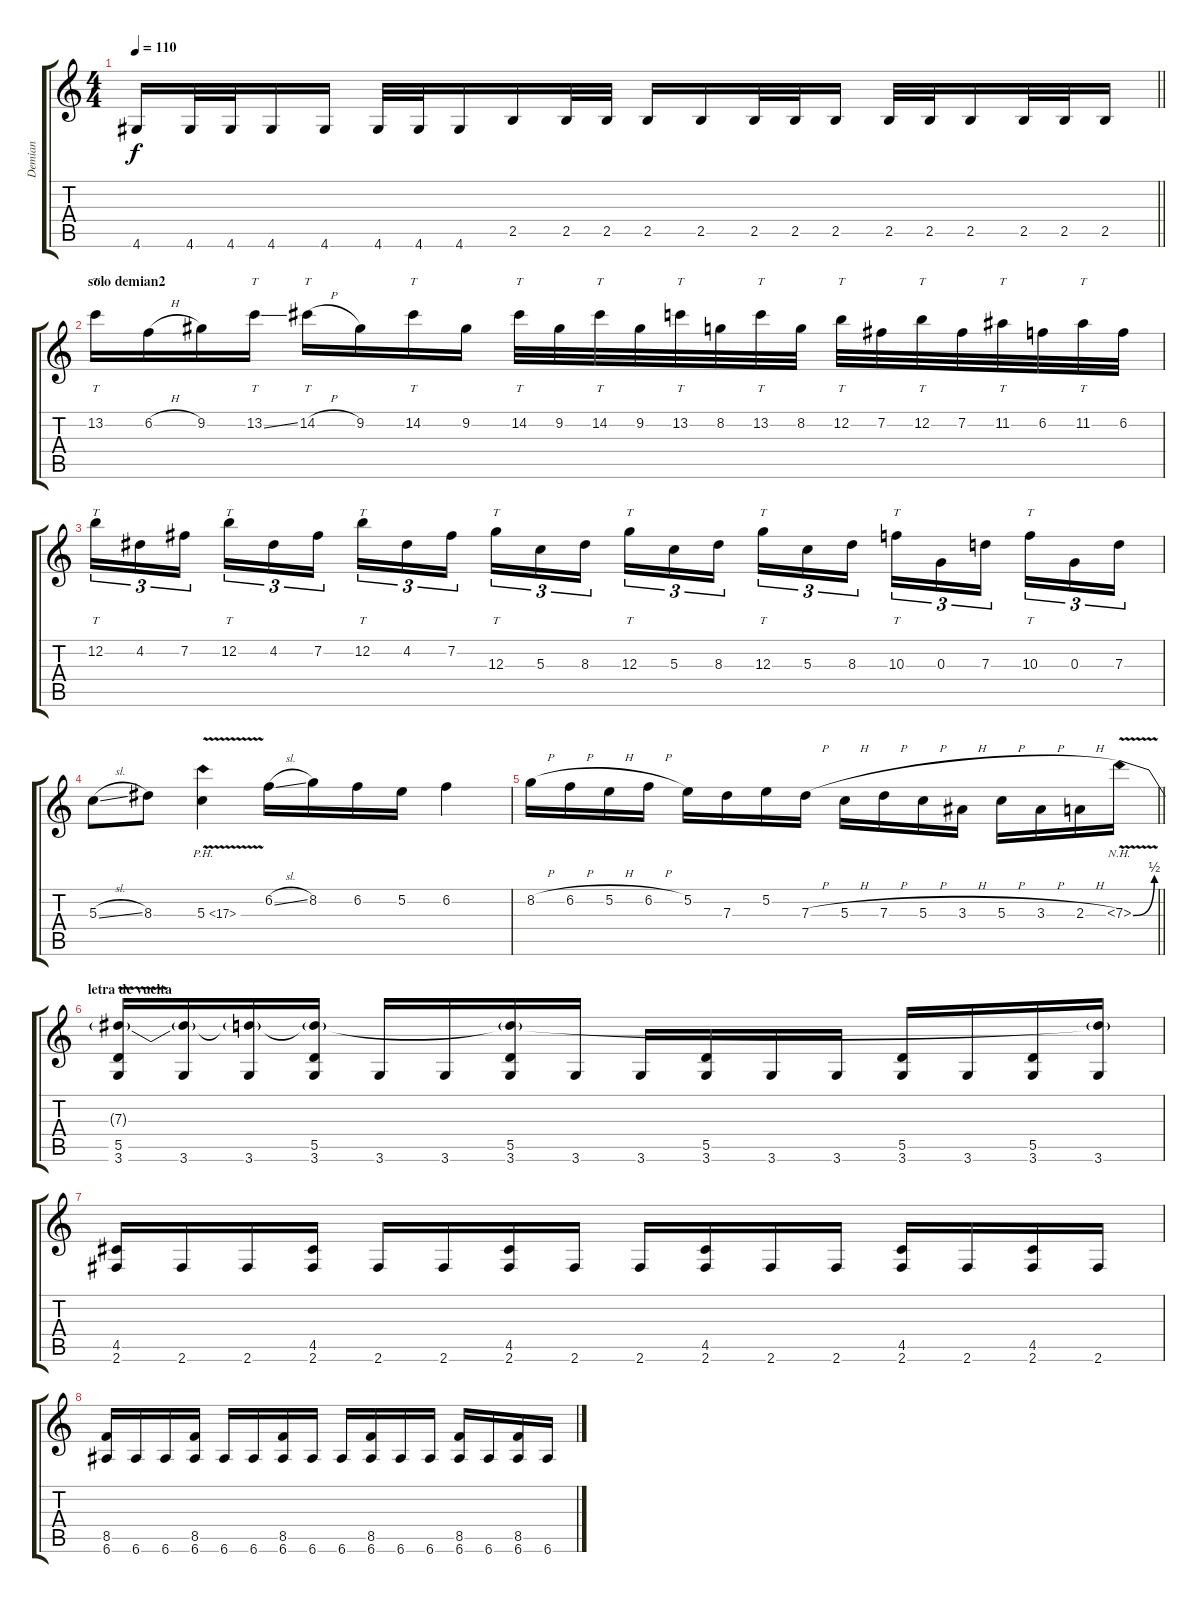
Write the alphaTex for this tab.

\track ("Demian" "Demian") {instrument overdrivenguitar}
\staff {score tabs}
\tuning (E4 B3 G3 D3 A2 E2) {hide}
\ts (4 4)
\tempo 110
\clef g2
\barLineRight lightlight
\ks c
4.6.16{dy f} 4.6.32 4.6.32 4.6.16 4.6.16 4.6.32 4.6.32 4.6.16 2.5.16 2.5.32 2.5.32 2.5.16 2.5.16 2.5.32 2.5.32 2.5.16 2.5.32 2.5.32 2.5.16 2.5.32 2.5.32 2.5.16 |
\section ("" "solo demian2")
13.2.16{tt} 6.2{h}.16 9.2.16 13.2{ss}.16{tt} 14.2{h}.16{tt} 9.2.16 14.2.16{tt} 9.2.16 14.2.32{tt} 9.2.32 14.2.32{tt} 9.2.32 13.2.32{tt} 8.2.32 13.2.32{tt} 8.2.32 12.2.32{tt} 7.2.32 12.2.32{tt} 7.2.32 11.2.32{tt} 6.2.32 11.2.32{tt} 6.2.32 |
12.2.16{tt tu (3 2)} 4.2.16{tu (3 2)} 7.2.16{tu (3 2) beam splitsecondary} 12.2.16{tt tu (3 2)} 4.2.16{tu (3 2)} 7.2.16{tu (3 2)} 12.2.16{tt tu (3 2)} 4.2.16{tu (3 2)} 7.2.16{tu (3 2) beam splitsecondary} 12.3.16{tt tu (3 2)} 5.3.16{tu (3 2)} 8.3.16{tu (3 2)} 12.3.16{tt tu (3 2)} 5.3.16{tu (3 2)} 8.3.16{tu (3 2) beam splitsecondary} 12.3.16{tt tu (3 2)} 5.3.16{tu (3 2)} 8.3.16{tu (3 2)} 10.3.16{tt tu (3 2)} 0.3.16{tu (3 2)} 7.3.16{tu (3 2) beam splitsecondary} 10.3.16{tt tu (3 2)} 0.3.16{tu (3 2)} 7.3.16{tu (3 2)} |
5.3{sl}.8 8.3.8 5.3{ph 12 v}.4 6.2{sl}.16 8.2.16 6.2.16 5.2.16 6.2.4 |
\barLineRight lightlight
8.2{h}.16 6.2{h}.16 5.2{h}.16 6.2{h}.16 5.2.16 7.3.16 5.2.16 7.3{h}.16 5.3{h}.16 7.3{h}.16 5.3{h}.16 3.3{h}.16 5.3{h}.16 3.3{h}.16 2.3{h}.16 7.3{be (bend 0 0 60 2) nh v}.16 |
\section ("" "letra de vuelta")
(7.3{t} 5.5 3.6).16 (7.3{t} 3.6).16 (7.3{t} 3.6).16 (7.3{t} 5.5 3.6).16 3.6.16 3.6.16 (7.3{t} 5.5 3.6).16 3.6.16 3.6.16 (5.5 3.6).16 3.6.16 3.6.16 (5.5 3.6).16 3.6.16 (5.5 3.6).16 (7.3{t} 3.6).16 |
(4.5 2.6).16 2.6.16 2.6.16 (4.5 2.6).16 2.6.16 2.6.16 (4.5 2.6).16 2.6.16 2.6.16 (4.5 2.6).16 2.6.16 2.6.16 (4.5 2.6).16 2.6.16 (4.5 2.6).16 2.6.16 |
(8.5 6.6).16 6.6.16 6.6.16 (8.5 6.6).16 6.6.16 6.6.16 (8.5 6.6).16 6.6.16 6.6.16 (8.5 6.6).16 6.6.16 6.6.16 (8.5 6.6).16 6.6.16 (8.5 6.6).16 6.6.16
